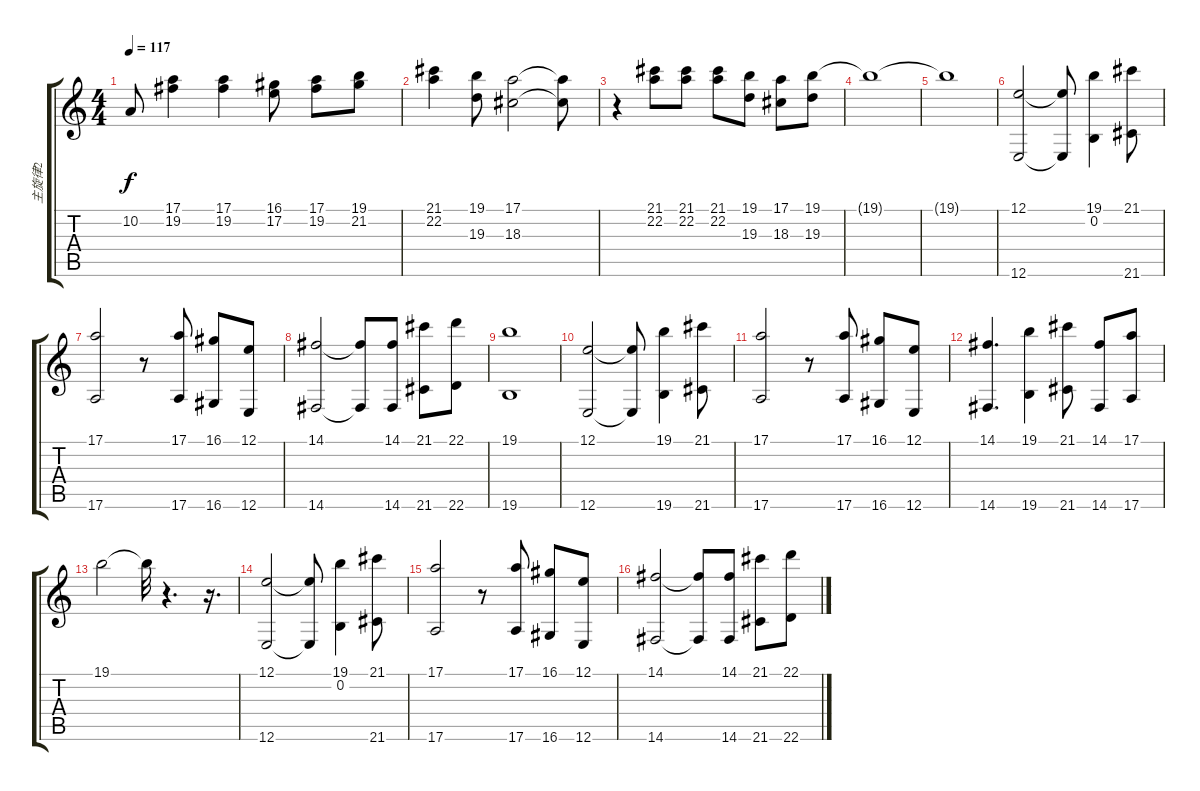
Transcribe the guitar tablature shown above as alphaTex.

\track ("主旋律2" "主旋律2") {instrument stringensemble1}
\staff {score tabs}
\tuning (E4 B3 G3 D3 A2 E2) {hide}
\ts (4 4)
\tempo 117
\clef g2
\ks c
10.2.8{dy f} (17.1 19.2).4 (17.1 19.2).4 (16.1 17.2).8 (17.1 19.2).8 (19.1 21.2).8 |
(21.1 22.2).4 (19.1 19.3).8 (17.1 18.3).2 (17.1{t} 18.3{t}).8 |
r.4 (21.1 22.2).8 (21.1 22.2).8 (21.1 22.2).8 (19.1 19.3).8 (17.1 18.3).8 (19.1 19.3).8 |
19.1{t}.1 |
19.1{t}.1 |
(12.1 12.6).2 (12.1{t} 12.6{t}).8 (19.1 0.2).4 (21.1 21.6).8 |
(17.1 17.6).2 r.8 (17.1 17.6).8 (16.1 16.6).8 (12.1 12.6).8 |
(14.1 14.6).2 (14.1{t} 14.6{t}).8 (14.1 14.6).8 (21.1 21.6).8 (22.1 22.6).8 |
(19.1 19.6).1 |
(12.1 12.6).2 (12.1{t} 12.6{t}).8 (19.1 19.6).4 (21.1 21.6).8 |
(17.1 17.6).2 r.8 (17.1 17.6).8 (16.1 16.6).8 (12.1 12.6).8 |
(14.1 14.6).4{d} (19.1 19.6).4 (21.1 21.6).8 (14.1 14.6).8 (17.1 17.6).8 |
19.1.2 19.1{t}.32 r.4{d} r.16{d} |
(12.1 12.6).2 (12.1{t} 12.6{t}).8 (19.1 0.2).4 (21.1 21.6).8 |
(17.1 17.6).2 r.8 (17.1 17.6).8 (16.1 16.6).8 (12.1 12.6).8 |
(14.1 14.6).2 (14.1{t} 14.6{t}).8 (14.1 14.6).8 (21.1 21.6).8 (22.1 22.6).8
